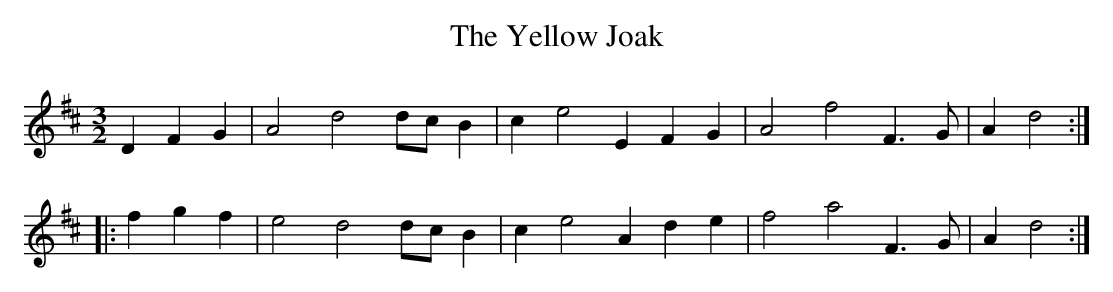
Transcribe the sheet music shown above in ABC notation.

X:1
T:The Yellow Joak
M:3/2
L:1/8
K:D
D2 F2 G2 | A4 d4 dc B2 | c2 e4 E2 F2 G2 | A4 f4 F3 G | A2 d4 ::
f2 g2 f2 | e4 d4 dc B2 | c2 e4 A2 d2 e2 | f4 a4 F3 G | A2 d4 :|]
